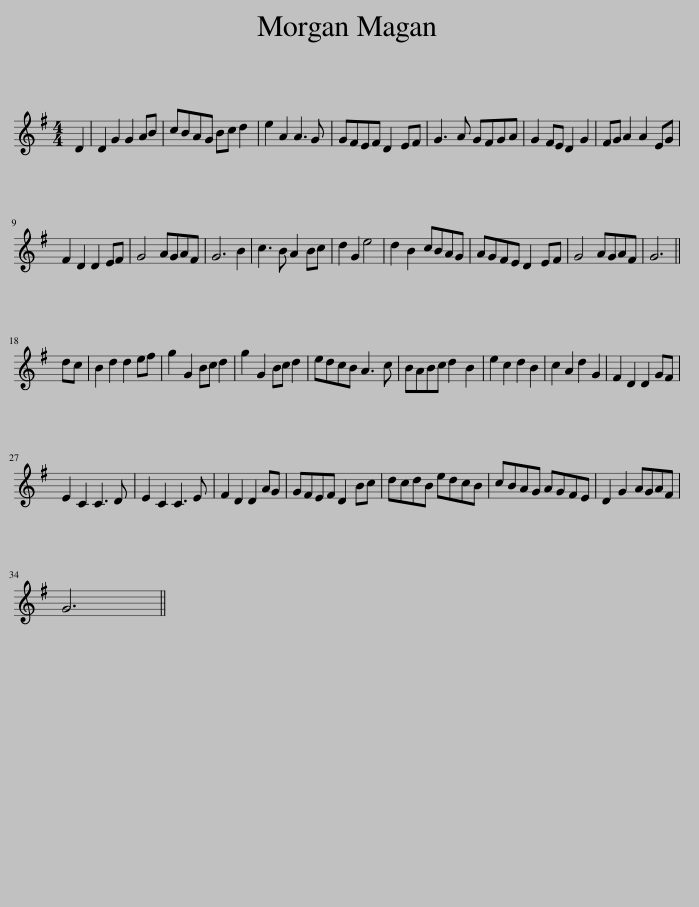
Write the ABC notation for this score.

X:1
L:1/8
M:4/4
I:linebreak $
K:G
V:1 treble
V:1
 D2 | D2 G2 G2 AB | cBAG Bc d2 | e2 A2 A3 G | GFEF D2 EF | %5
 G3 A GFGA | G2 FE D2 G2 | FG A2 A2 EG |$ F2 D2 D2 EF | G4 AGAF | %10
 G6 B2 | c3 B A2 Bc | d2 G2 e4 | d2 B2 cBAG | AGFE D2 EF | %15
 G4 AGAF | G6 ||$ dc | B2 d2 d2 ef | g2 G2 Bc d2 | %20
 g2 G2 Bc d2 | edcB A3 c | BABc d2 B2 | e2 c2 d2 B2 | c2 A2 d2 G2 | %25
 F2 D2 D2 GF |$ E2 C2 C3 D | E2 C2 C3 E | F2 D2 D2 AG | GFEF D2 Bc | %30
 dcdB edcB | cBAG AGFE | D2 G2 AGAF |$ G6 || %34
